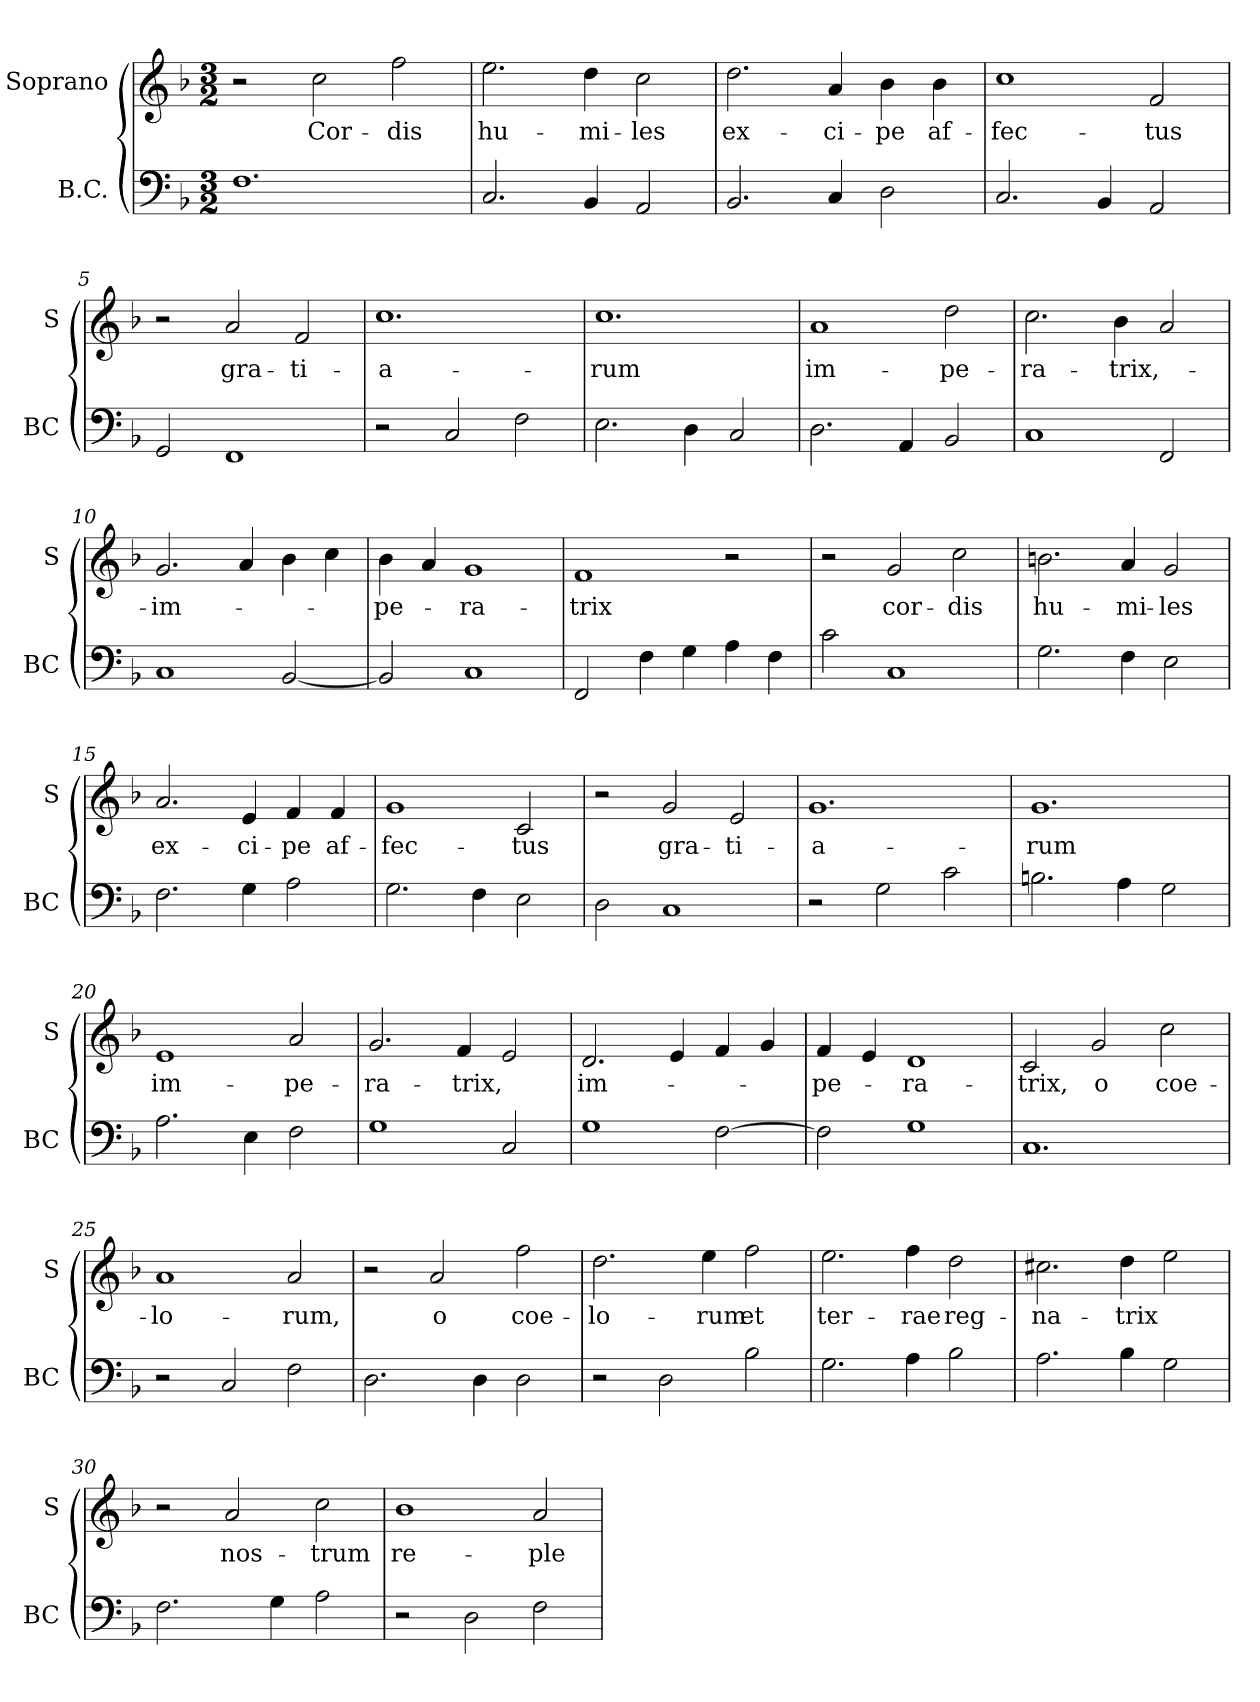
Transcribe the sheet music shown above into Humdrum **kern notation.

**kern	**kern	**text
*part2	*part1	*part1
*staff2	*staff1	*staff1
*I"B.C.	*I"Soprano	*
*I'BC	*I'S	*
!!LO:LB:g=z
*clefF4	*clefG2	*
*k[b-]	*k[b-]	*
*F:	*F:	*
*M3/2	*M3/2	*
=1	=1	=1
1.F	2r	.
!	!	!LO:LY:b
.	2cc\	Cor-
!	!	!LO:LY:b
.	2ff\	-dis
=2	=2	=2
!	!	!LO:LY:b
2.C/	2.ee\	hu-
!	!	!LO:LY:b
4BB-/	4dd\	-mi-
!	!	!LO:LY:b
2AA/	2cc\	-les
=3	=3	=3
!	!	!LO:LY:b
2.BB-/	2.dd\	ex-
!	!	!LO:LY:b
4C/	4a/	-ci-
!	!	!LO:LY:b
2D\	4b-\	-pe
!	!	!LO:LY:b
.	4b-\	af-
=4	=4	=4
!	!	!LO:LY:b
2.C/	1cc	-fec-
4BB-/	.	.
!	!	!LO:LY:b
2AA/	2f/	-tus
=5	=5	=5
2GG/	2r	.
!	!	!LO:LY:b
1FF	2a/	gra-
!	!	!LO:LY:b
.	2f/	-ti-
!!LO:LB:g=z
=6	=6	=6
!	!	!LO:LY:b
2r	1.cc	-a-
2C/	.	.
2F\	.	.
=7	=7	=7
!	!	!LO:LY:b
2.E\	1.cc	-rum
4D\	.	.
2C/	.	.
=8	=8	=8
!	!	!LO:LY:b
2.D\	1a	im-
4AA/	.	.
!	!	!LO:LY:b
2BB-/	2dd\	-pe-
=9	=9	=9
!	!	!LO:LY:b
1C	2.cc\	-ra-
!	!	!LO:LY:b
.	4b-\	-trix,-
2FF/	2a/	.
=10	=10	=10
!	!	!LO:LY:b
1C	2.g/	-im-
.	4a/	.
[2BB-/	4b-\	.
.	4cc\	.
!!LO:LB:g=z
=11	=11	=11
!	!	!LO:LY:b
2BB-/]	4b-\	-pe-
.	4a/	.
!	!	!LO:LY:b
1C	1g	-ra-
=12	=12	=12
!	!	!LO:LY:b
2FF/	1f	-trix
4F\	.	.
4G\	.	.
4A\	2r	.
4F\	.	.
=13	=13	=13
2c\	2r	.
!	!	!LO:LY:b
1C	2g/	cor-
!	!	!LO:LY:b
.	2cc\	-dis
=14	=14	=14
!	!	!LO:LY:b
2.G\	2.bn\	hu-
!	!	!LO:LY:b
4F\	4a/	-mi-
!	!	!LO:LY:b
2E\	2g/	-les
=15	=15	=15
!	!	!LO:LY:b
2.F\	2.a/	ex-
!	!	!LO:LY:b
4G\	4e/	-ci-
!	!	!LO:LY:b
2A\	4f/	-pe
!	!	!LO:LY:b
.	4f/	af-
!!LO:LB:g=z
=16	=16	=16
!	!	!LO:LY:b
2.G\	1g	-fec-
4F\	.	.
!	!	!LO:LY:b
2E\	2c/	-tus
=17	=17	=17
2D\	2r	.
!	!	!LO:LY:b
1C	2g/	gra-
!	!	!LO:LY:b
.	2e/	-ti-
=18	=18	=18
!	!	!LO:LY:b
2r	1.g	-a-
2G\	.	.
2c\	.	.
=19	=19	=19
!	!	!LO:LY:b
2.Bn\	1.g	-rum
4A\	.	.
2G\	.	.
=20	=20	=20
!	!	!LO:LY:b
2.A\	1e	im-
4E\	.	.
!	!	!LO:LY:b
2F\	2a/	-pe-
!!LO:LB:g=z
=21	=21	=21
!	!	!LO:LY:b
1G	2.g/	-ra-
!	!	!LO:LY:b
.	4f/	-trix,
2C/	2e/	.
=22	=22	=22
!	!	!LO:LY:b
1G	2.d/	im-
.	4e/	.
[2F\	4f/	.
.	4g/	.
=23	=23	=23
!	!	!LO:LY:b
2F\]	4f/	-pe-
.	4e/	.
!	!	!LO:LY:b
1G	1d	-ra-
=24	=24	=24
!	!	!LO:LY:b
1.C	2c/	-trix,
!	!	!LO:LY:b
.	2g/	o
!	!	!LO:LY:b
.	2cc\	coe-
=25	=25	=25
!	!	!LO:LY:b
2r	1a	-lo-
2C/	.	.
!	!	!LO:LY:b
2F\	2a/	-rum,
!!LO:LB:g=z
=26	=26	=26
2.D\	2r	.
!	!	!LO:LY:b
.	2a/	o
4D\	.	.
!	!	!LO:LY:b
2D\	2ff\	coe-
=27	=27	=27
!	!	!LO:LY:b
2r	2.dd\	-lo-
2D\	.	.
!	!	!LO:LY:b
.	4ee\	-rum
!	!	!LO:LY:b
2B-\	2ff\	et
=28	=28	=28
!	!	!LO:LY:b
2.G\	2.ee\	ter-
!	!	!LO:LY:b
4A\	4ff\	-rae
!	!	!LO:LY:b
2B-\	2dd\	reg-
=29	=29	=29
!	!	!LO:LY:b
2.A\	2.cc#X\	-na-
!	!	!LO:LY:b
4B-\	4dd\	-trix
2G\	2ee\	.
=30	=30	=30
2.F\	2r	.
!	!	!LO:LY:b
.	2a/	nos-
4G\	.	.
!	!	!LO:LY:b
2A\	2cc\	-trum
!!LO:PB:g=z
=31	=31	=31
!	!	!LO:LY:b
2r	1b-	re-
2D\	.	.
!	!	!LO:LY:b
2F\	2a/	-ple
=	=	=
*-	*-	*-
